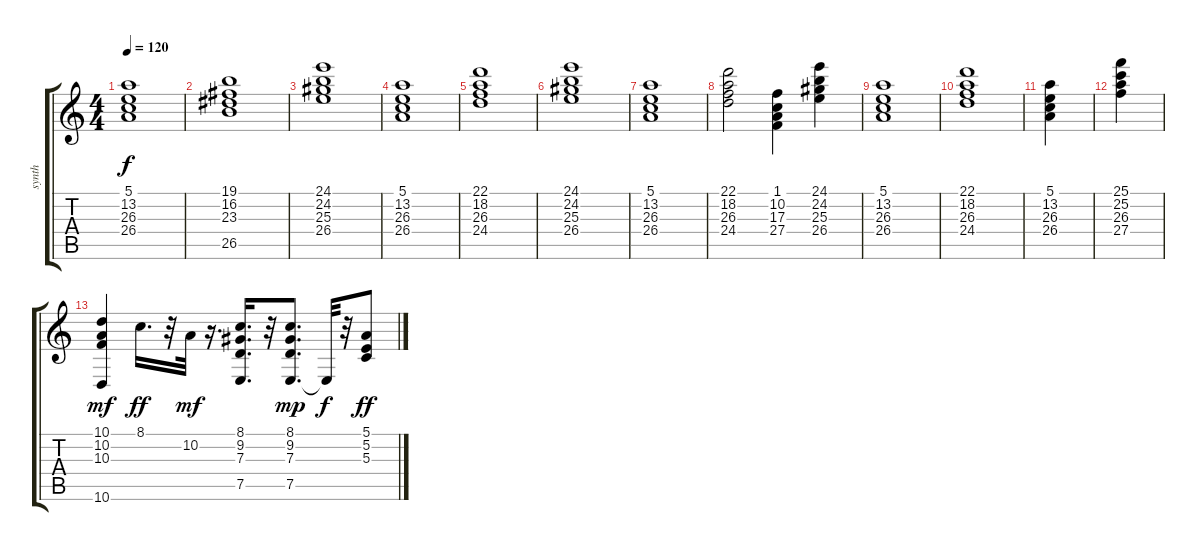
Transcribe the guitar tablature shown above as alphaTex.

\track ("synth" "synth") {instrument stringensemble1}
\staff {score tabs}
\tuning (E4 B3 G3 D3 A2 E2) {hide}
\ts (4 4)
\tempo 120
\clef g2
\ks c
(5.1 13.2 26.3 26.4).1{dy f} |
(19.1 16.2 23.3 26.5).1 |
(24.1 24.2 25.3 26.4).1 |
(5.1 13.2 26.3 26.4).1 |
(22.1 18.2 26.3 24.4).1 |
(24.1 24.2 25.3 26.4).1 |
(5.1 13.2 26.3 26.4).1 |
(22.1 18.2 26.3 24.4).2 (1.1 10.2 17.3 27.4).4 (24.1 24.2 25.3 26.4).4 |
(5.1 13.2 26.3 26.4).1 |
(22.1 18.2 26.3 24.4).1 |
(5.1 13.2 26.3 26.4).4 |
(25.1 25.2 26.3 27.4).4 |
(10.1 10.2 10.3 10.6).4{dy mf} 8.1.16{d dy ff} r.32 10.2.32{dy mf} r.16{d} (8.1 9.2 7.3 7.5).16{d} r.32 (8.1 9.2 7.3 7.5).8{d dy mp} 7.5{t}.32{dy f} r.32 (5.1 5.2 5.3).8{dy ff}
